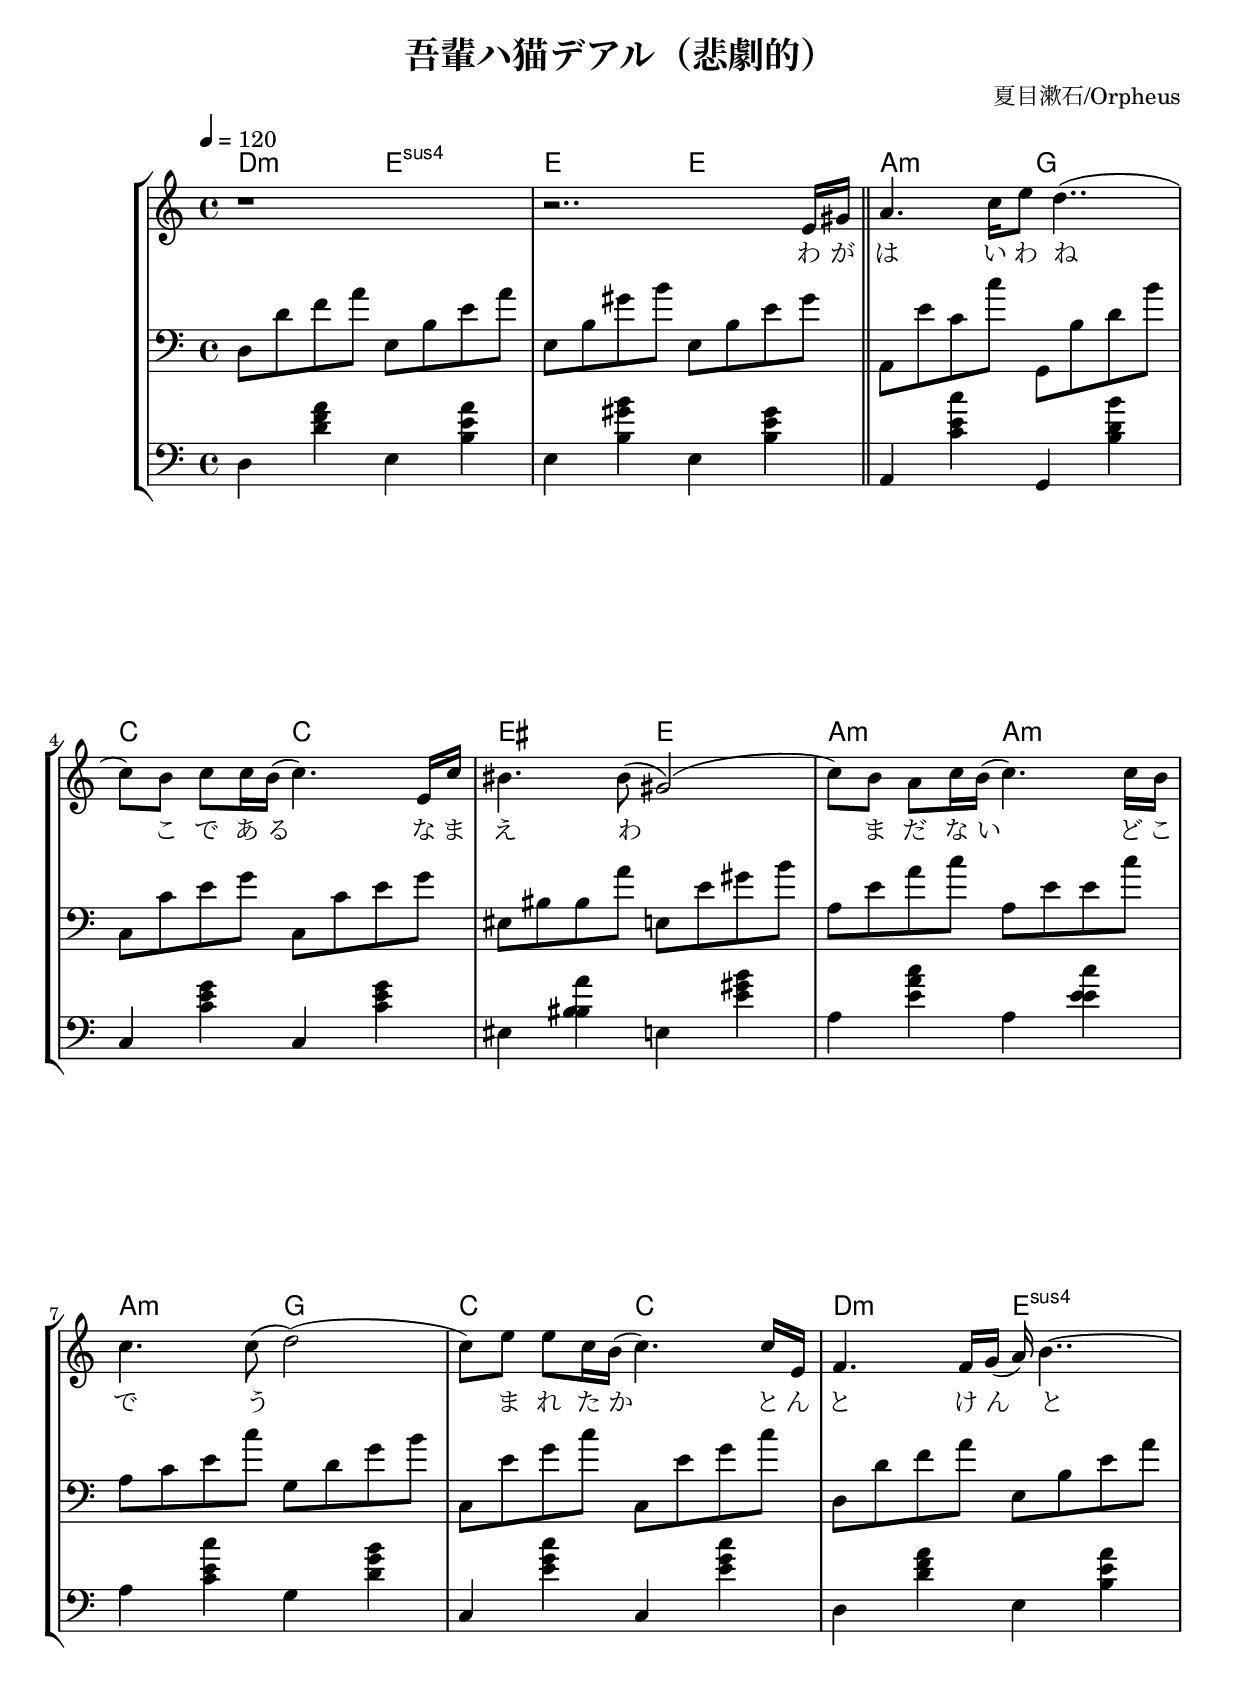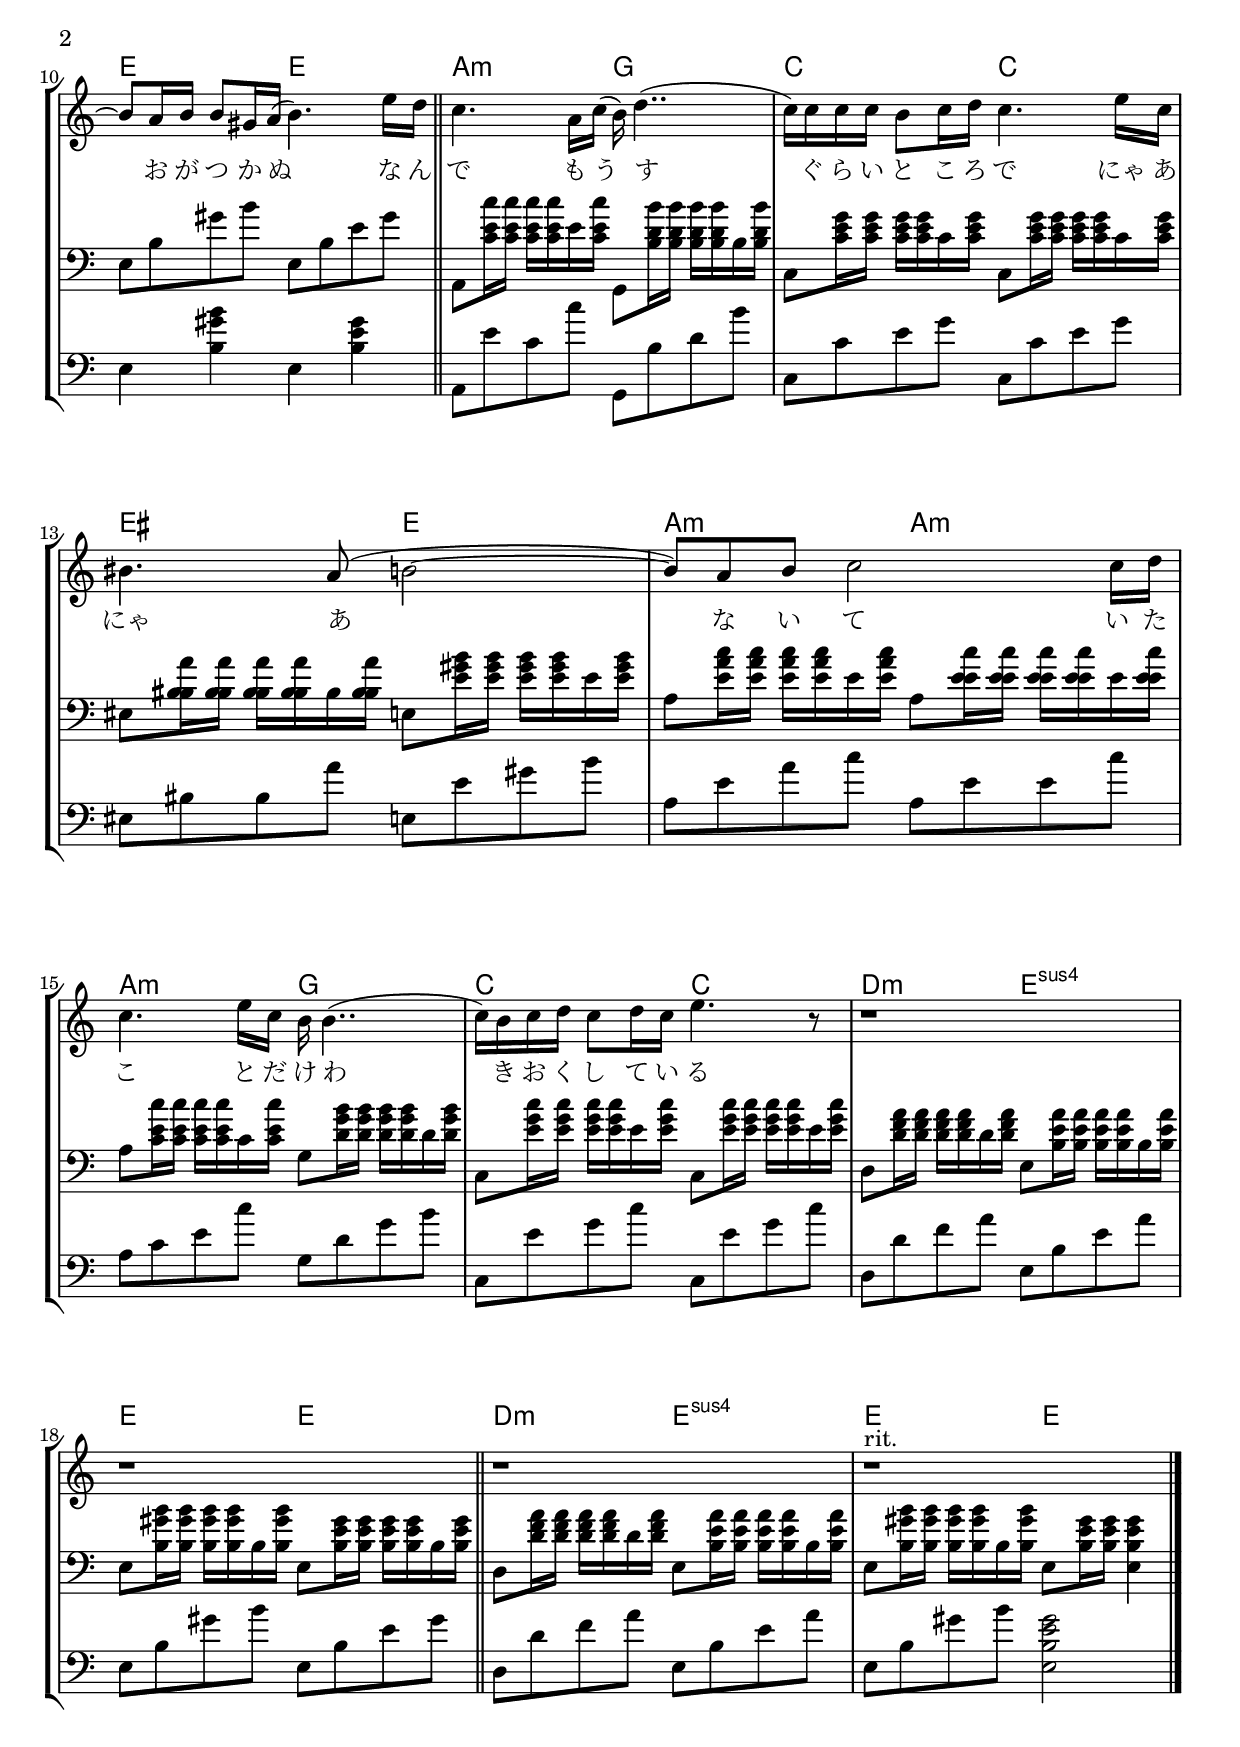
\version "2.12.1"

\header {
	title = \markup {吾輩ハ猫デアル（悲劇的）}
	composer = \markup \center-column {夏目漱石/Orpheus}
}

harmony = \chordmode {
	d2:m e:sus4 e e 

	a:m g c c eis e a:m a:m a:m g c c d:m e:sus4 e e 

	a:m g c c eis e a:m a:m a:m g c c d:m e:sus4 e e 

	d:m e:sus4 e e 
}

melody = {
	\key c \major
	\tempo 4 = 120
	r1 | r2.. 
	\set Staff.midiInstrument = #"fss0.39"
	e'16  gis'16 
	a'4.  c''16  e''8  d''4.. 
	(c''8)  b'8  c''8  c''16  b'16  (c''4.)  e'16  c''16 
	bis'4.  bis'8  (gis'2) 
	(c''8)  b'8  a'8  c''16  b'16  (c''4.)  c''16  b'16 
	c''4.  c''8  (d''2) 
	(c''8)  e''8  e''8  c''16  b'16  (c''4.)  c''16  e'16 
	f'4.  f'16  g'16  (a'16)  b'4..~ 
	b'8  a'16  b'16  b'8  gis'16  a'16  (b'4.)  	\set Staff.midiInstrument = #"fss0.39"
	e''16  d''16 
	c''4.  a'16  c''16  (b'16)  d''4.. 
	(c''16)  c''16  c''16  c''16  b'8  c''16  d''16  c''4.  e''16  c''16 
	bis'4.  a'8  (b'2~ 
	b'8)  a'8  b'8  c''2  c''16  d''16 
	c''4.  e''16  c''16  b'16  b'4.. 
	(c''16)  b'16  c''16  d''16  c''8  d''16  c''16  e''4.  	r8 r1 r1 	r1 | r1^"rit." \bar "|."
}

words = \lyricmode {
	
	わ  が  は  い  わ  ね  こ  で  あ  る  な  ま  え  わ  ま  だ  な  い  ど  こ  で  う  ま  れ  た  か  と  ん  と  け  ん  と  お  が  つ  か  ぬ  
	な  ん  で  も  う  す  ぐ  ら  い  と  こ  ろ  で  にゃ  あ  にゃ  あ  な  い  て  い  た  こ  と  だ  け  わ  き  お  く  し  て  い  る  
	
}

tempochange = {
	\tempo 4 = 120
	r1 | r1 \bar "||"
	\tempo 4 = 120
	r1 | r1 | r1 | r1 | r1 | r1 | r1 | r1 \bar "||"
	\tempo 4 = 120
	r1 | r1 | r1 | r1 | r1 | r1 | r1 | r1 \bar "||"
	\tempo 4 = 120
	r1 | \tempo 4 = 90 r2 \tempo 4 = 80 r2 \bar "|."
}

mainacc = {
	\clef bass
	\set Staff.midiInstrument = #"Harpsichord"
	\key c \major
	\tempo 4 = 120
	d8 d'8 f'8 a'8
	e8 b8 e'8 a'8
	e8 b8 gis'8 b'8
	e8 b8 e'8 gis'8
	\bar "||"

	\set Staff.midiInstrument = #"Harpsichord"
	a,8 e'8 c'8 c''8
	g,8 b8 d'8 b'8
	c8 c'8 e'8 g'8
	c8 c'8 e'8 g'8
	eis8 bis8 bis8 a'8
	e8 e'8 gis'8 b'8
	a8 e'8 a'8 c''8
	a8 e'8 e'8 c''8
	a8 c'8 e'8 c''8
	g8 d'8 g'8 b'8
	c8 e'8 g'8 c''8
	c8 e'8 g'8 c''8
	d8 d'8 f'8 a'8
	e8 b8 e'8 a'8
	e8 b8 gis'8 b'8
	e8 b8 e'8 gis'8
	\bar "||"

	\set Staff.midiInstrument = #"Church organ"
	a,8 <e' c' c''>16 <e' c' c''>16   <e' c' c''>16 <e' c' c''>16   e'16 <e' c' c''>16
	g,8 <b d' b'>16 <b d' b'>16   <b d' b'>16 <b d' b'>16   b16 <b d' b'>16
	c8 <c' e' g'>16 <c' e' g'>16   <c' e' g'>16 <c' e' g'>16   c'16 <c' e' g'>16
	c8 <c' e' g'>16 <c' e' g'>16   <c' e' g'>16 <c' e' g'>16   c'16 <c' e' g'>16
	eis8 <bis bis a'>16 <bis bis a'>16   <bis bis a'>16 <bis bis a'>16   bis16 <bis bis a'>16
	e8 <e' gis' b'>16 <e' gis' b'>16   <e' gis' b'>16 <e' gis' b'>16   e'16 <e' gis' b'>16
	a8 <e' a' c''>16 <e' a' c''>16   <e' a' c''>16 <e' a' c''>16   e'16 <e' a' c''>16
	a8 <e' e' c''>16 <e' e' c''>16   <e' e' c''>16 <e' e' c''>16   e'16 <e' e' c''>16
	a8 <c' e' c''>16 <c' e' c''>16   <c' e' c''>16 <c' e' c''>16   c'16 <c' e' c''>16
	g8 <d' g' b'>16 <d' g' b'>16   <d' g' b'>16 <d' g' b'>16   d'16 <d' g' b'>16
	c8 <e' g' c''>16 <e' g' c''>16   <e' g' c''>16 <e' g' c''>16   e'16 <e' g' c''>16
	c8 <e' g' c''>16 <e' g' c''>16   <e' g' c''>16 <e' g' c''>16   e'16 <e' g' c''>16
	d8 <d' f' a'>16 <d' f' a'>16   <d' f' a'>16 <d' f' a'>16   d'16 <d' f' a'>16
	e8 <b e' a'>16 <b e' a'>16   <b e' a'>16 <b e' a'>16   b16 <b e' a'>16
	e8 <b gis' b'>16 <b gis' b'>16   <b gis' b'>16 <b gis' b'>16   b16 <b gis' b'>16
	e8 <b e' gis'>16 <b e' gis'>16   <b e' gis'>16 <b e' gis'>16   b16 <b e' gis'>16
	\bar "||"

	\set Staff.midiInstrument = #"Church organ"
	d8 <d' f' a'>16 <d' f' a'>16   <d' f' a'>16 <d' f' a'>16   d'16 <d' f' a'>16
	e8 <b e' a'>16 <b e' a'>16   <b e' a'>16 <b e' a'>16   b16 <b e' a'>16
	e8 <b gis' b'>16 <b gis' b'>16   <b gis' b'>16 <b gis' b'>16   b16 <b gis' b'>16
	e8 <b e' gis'>16 <b e' gis'>16 <e b e' gis'>4
	\bar "|."
}

subacc = {
	\clef bass
	\set Staff.midiInstrument = #"String Ensemble 1"
	\key c \major
	\tempo 4 = 120
	d4 <d' f' a'>4
	e4 <b e' a'>4
	e4 <b gis' b'>4
	e4 <b e' gis'>4
	\bar "||"

	\set Staff.midiInstrument = #"String Ensemble 1"
	a,4 <e' c' c''>4
	g,4 <b d' b'>4
	c4 <c' e' g'>4
	c4 <c' e' g'>4
	eis4 <bis bis a'>4
	e4 <e' gis' b'>4
	a4 <e' a' c''>4
	a4 <e' e' c''>4
	a4 <c' e' c''>4
	g4 <d' g' b'>4
	c4 <e' g' c''>4
	c4 <e' g' c''>4
	d4 <d' f' a'>4
	e4 <b e' a'>4
	e4 <b gis' b'>4
	e4 <b e' gis'>4
	\bar "||"

	\set Staff.midiInstrument = #"String Ensemble 1"
	a,8 e'8 c'8 c''8
	g,8 b8 d'8 b'8
	c8 c'8 e'8 g'8
	c8 c'8 e'8 g'8
	eis8 bis8 bis8 a'8
	e8 e'8 gis'8 b'8
	a8 e'8 a'8 c''8
	a8 e'8 e'8 c''8
	a8 c'8 e'8 c''8
	g8 d'8 g'8 b'8
	c8 e'8 g'8 c''8
	c8 e'8 g'8 c''8
	d8 d'8 f'8 a'8
	e8 b8 e'8 a'8
	e8 b8 gis'8 b'8
	e8 b8 e'8 gis'8
	\bar "||"

	\set Staff.midiInstrument = #"String Ensemble 1"
	d8 d'8 f'8 a'8
	e8 b8 e'8 a'8
	e8 b8 gis'8 b'8
	<e b e' gis'>2
	\bar "|."
}

percA = {
	\drummode {
	r1 |r1 \bar "||"
	r1 |r1 |r1 |r1 |r1 |r1 |r1 |r1 \bar "||"
	r1 |r1 |r1 |r1 |r1 |r1 |r1 |r1 \bar "||"
	r1 |r1 \bar "|."
	}
}

percB = {
	\drummode {
	r1 |r1 \bar "||"
	r1 |r1 |r1 |r1 |r1 |r1 |r1 |r1 \bar "||"
	r1 |r1 |r1 |r1 |r1 |r1 |r1 |r1 \bar "||"
	r1 |r1 \bar "|."
	}
}

percC = {
	\drummode {
	r1 |r1 \bar "||"
	r1 |r1 |r1 |r1 |r1 |r1 |r1 |r1 \bar "||"
	r1 |r1 |r1 |r1 |r1 |r1 |r1 |r1 \bar "||"
	r1 |r1 \bar "|."
	}
}

percD = {
	\drummode {
	r1 |r1 \bar "||"
	r1 |r1 |r1 |r1 |r1 |r1 |r1 |r1 \bar "||"
	r1 |r1 |r1 |r1 |r1 |r1 |r1 |r1 \bar "||"
	r1 |r1 \bar "|."
	}
}

percE = {
	\drummode {
	r1 |r1 \bar "||"
	r1 |r1 |r1 |r1 |r1 |r1 |r1 |r1 \bar "||"
	r1 |r1 |r1 |r1 |r1 |r1 |r1 |r1 \bar "||"
	r1 |r1 \bar "|."
	}
}

\score {
	<<
		\new StaffGroup <<
			\new ChordNames {\harmony}
			\new Voice = "melody" {\melody}
			\new Lyrics \lyricsto "melody" \words
			\new Staff = "mainacc" {\mainacc}
			\new Staff = "subacc" {\subacc}
		>>
	>>
	\layout { }
}
